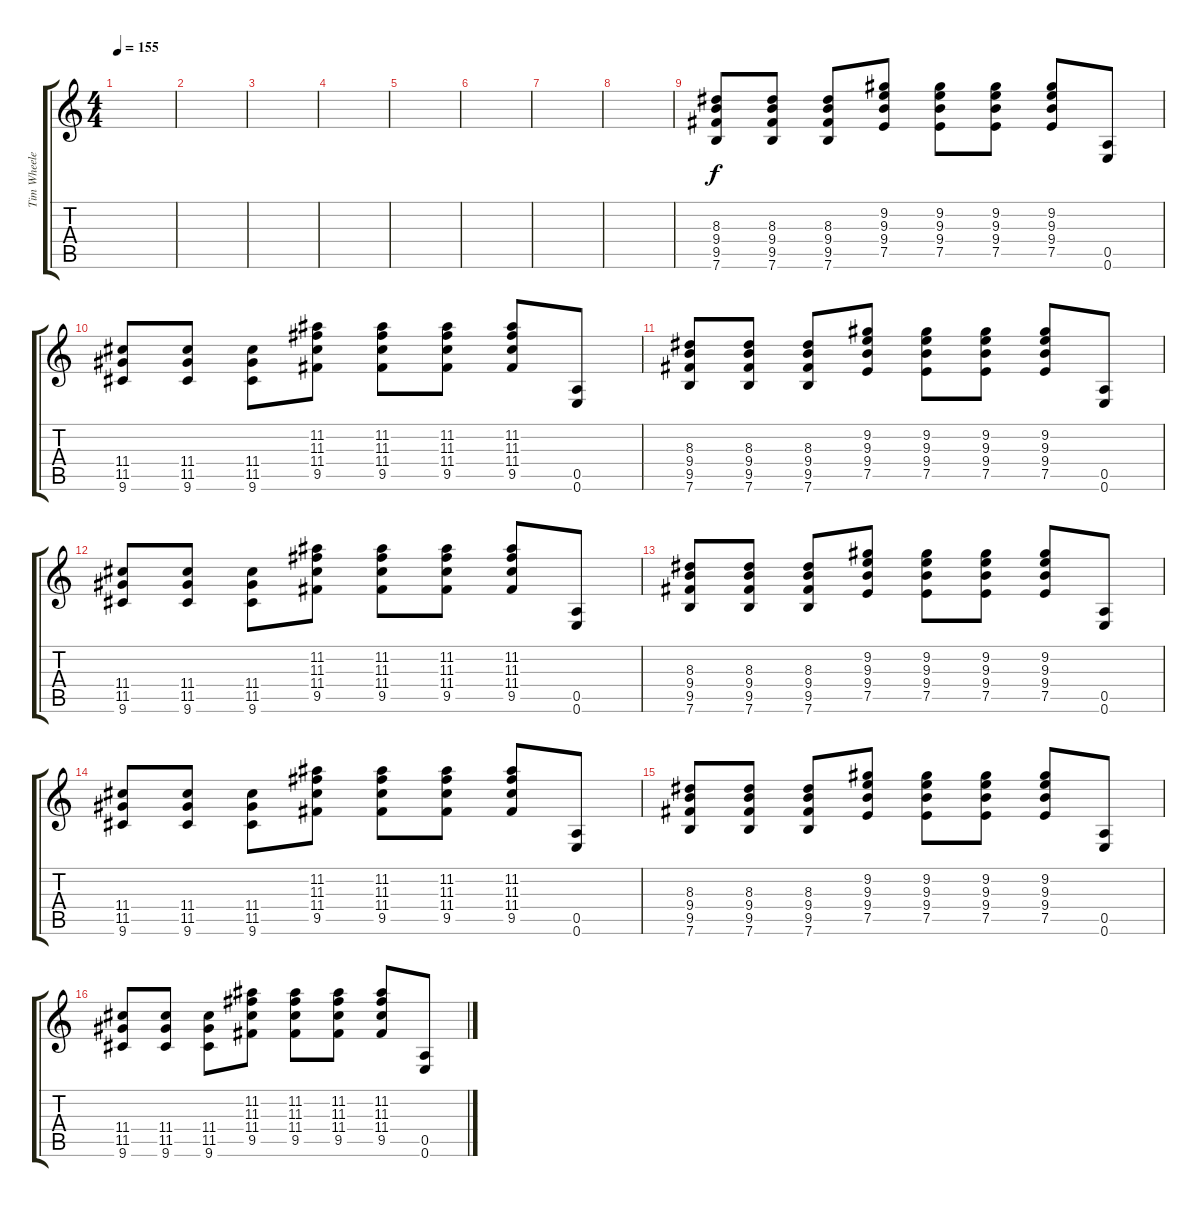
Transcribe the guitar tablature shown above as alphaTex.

\track ("Tim Wheeler" "Tim Wheele") {instrument distortionguitar}
\staff {score tabs}
\tuning (E4 B3 G3 D3 A2 E2) {hide}
\ts (4 4)
\tempo 155
\clef g2
\ks c
|
|
|
|
|
|
|
|
(8.3 9.4 9.5 7.6).8 (8.3 9.4 9.5 7.6).8 (8.3 9.4 9.5 7.6).8 (9.2 9.3 9.4 7.5).8 (9.2 9.3 9.4 7.5).8 (9.2 9.3 9.4 7.5).8 (9.2 9.3 9.4 7.5).8 (0.5 0.6).8 |
(11.4 11.5 9.6).8 (11.4 11.5 9.6).8 (11.4 11.5 9.6).8 (11.2 11.3 11.4 9.5).8 (11.2 11.3 11.4 9.5).8 (11.2 11.3 11.4 9.5).8 (11.2 11.3 11.4 9.5).8 (0.5 0.6).8 |
(8.3 9.4 9.5 7.6).8 (8.3 9.4 9.5 7.6).8 (8.3 9.4 9.5 7.6).8 (9.2 9.3 9.4 7.5).8 (9.2 9.3 9.4 7.5).8 (9.2 9.3 9.4 7.5).8 (9.2 9.3 9.4 7.5).8 (0.5 0.6).8 |
(11.4 11.5 9.6).8 (11.4 11.5 9.6).8 (11.4 11.5 9.6).8 (11.2 11.3 11.4 9.5).8 (11.2 11.3 11.4 9.5).8 (11.2 11.3 11.4 9.5).8 (11.2 11.3 11.4 9.5).8 (0.5 0.6).8 |
(8.3 9.4 9.5 7.6).8 (8.3 9.4 9.5 7.6).8 (8.3 9.4 9.5 7.6).8 (9.2 9.3 9.4 7.5).8 (9.2 9.3 9.4 7.5).8 (9.2 9.3 9.4 7.5).8 (9.2 9.3 9.4 7.5).8 (0.5 0.6).8 |
(11.4 11.5 9.6).8 (11.4 11.5 9.6).8 (11.4 11.5 9.6).8 (11.2 11.3 11.4 9.5).8 (11.2 11.3 11.4 9.5).8 (11.2 11.3 11.4 9.5).8 (11.2 11.3 11.4 9.5).8 (0.5 0.6).8 |
(8.3 9.4 9.5 7.6).8 (8.3 9.4 9.5 7.6).8 (8.3 9.4 9.5 7.6).8 (9.2 9.3 9.4 7.5).8 (9.2 9.3 9.4 7.5).8 (9.2 9.3 9.4 7.5).8 (9.2 9.3 9.4 7.5).8 (0.5 0.6).8 |
(11.4 11.5 9.6).8 (11.4 11.5 9.6).8 (11.4 11.5 9.6).8 (11.2 11.3 11.4 9.5).8 (11.2 11.3 11.4 9.5).8 (11.2 11.3 11.4 9.5).8 (11.2 11.3 11.4 9.5).8 (0.5 0.6).8
